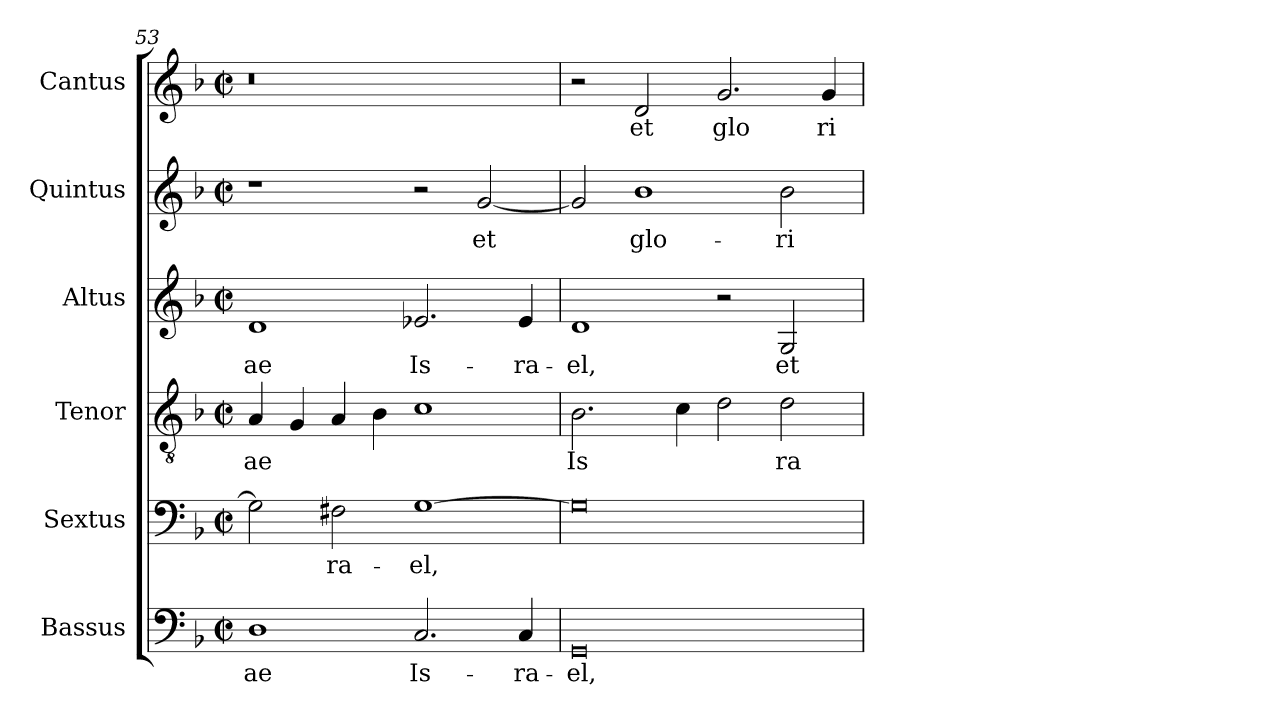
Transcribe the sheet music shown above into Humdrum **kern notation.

**kern	**text	**kern	**text	**kern	**text	**kern	**text	**kern	**text	**kern	**text
*part6	*part6	*part5	*part5	*part4	*part4	*part3	*part3	*part2	*part2	*part1	*part1
*staff6	*staff6	*staff5	*staff5	*staff4	*staff4	*staff3	*staff3	*staff2	*staff2	*staff1	*staff1
*I"Bassus	*	*I"Sextus	*	*I"Tenor	*	*I"Altus	*	*I"Quintus	*	*I"Cantus	*
!!LO:LB:g=z
*clefF4	*	*clefF4	*	*clefGv2	*	*clefG2	*	*clefG2	*	*clefG2	*
*k[b-]	*	*k[b-]	*	*k[b-]	*	*k[b-]	*	*k[b-]	*	*k[b-]	*
*F:	*	*F:	*	*F:	*	*F:	*	*F:	*	*F:	*
*M2/2	*	*M2/2	*	*M2/2	*	*M2/2	*	*M2/2	*	*M2/2	*
*met(c|)	*	*met(c|)	*	*met(c|)	*	*met(c|)	*	*met(c|)	*	*met(c|)	*
=53	=53	=53	=53	=53	=53	=53	=53	=53	=53	=53	=53
!	!LO:LY:b:cj	!	!	!	!LO:LY:b:cj	!	!LO:LY:b:cj	!	!	!	!
1D	ae	2G\]	.	4A/	ae	1d	ae	1r	.	0r	.
.	.	.	.	4G/	.	.	.	.	.	.	.
!	!	!	!LO:LY:b:cj	!	!	!	!	!	!	!	!
.	.	2F#\	ra-	4A/	.	.	.	.	.	.	.
.	.	.	.	4B-\	.	.	.	.	.	.	.
!	!LO:LY:b:cj	!	!LO:LY:b:cj	!	!	!	!LO:LY:b:cj	!	!	!	!
2.C/	Is-	[>1G	-el,	1c	.	2.e-X/	Is-	2r	.	.	.
!	!	!	!	!	!	!	!	!	!LO:LY:b:cj	!	!
.	.	.	.	.	.	.	.	[<2g/	et	.	.
!	!LO:LY:b:cj	!	!	!	!	!	!LO:LY:b:cj	!	!	!	!
4C/	-ra-	.	.	.	.	4e-/	-ra-	.	.	.	.
=54	=54	=54	=54	=54	=54	=54	=54	=54	=54	=54	=54
!	!LO:LY:b:cj	!	!	!	!LO:LY:b:cj	!	!LO:LY:b:cj	!	!	!	!
0GG	-el,	0G]	.	2.B-\	Is	1d	-el,	2g/]	.	2r	.
!	!	!	!	!	!	!	!	!	!LO:LY:b:cj	!	!LO:LY:b:cj
.	.	.	.	.	.	.	.	1b-	glo-	2d/	et
.	.	.	.	4c\	.	.	.	.	.	.	.
!	!	!	!	!	!	!	!	!	!	!	!LO:LY:b:cj
.	.	.	.	2d\	.	2r	.	.	.	2.g/	glo
!	!	!	!	!	!LO:LY:b:cj	!	!LO:LY:b:cj	!	!LO:LY:b:cj	!	!
.	.	.	.	2d\	ra	2G/	et	2b-\	-ri-	.	.
!	!	!	!	!	!	!	!	!	!	!	!LO:LY:b:cj
.	.	.	.	.	.	.	.	.	.	4g/	ri
=	=	=	=	=	=	=	=	=	=	=	=
*-	*-	*-	*-	*-	*-	*-	*-	*-	*-	*-	*-
